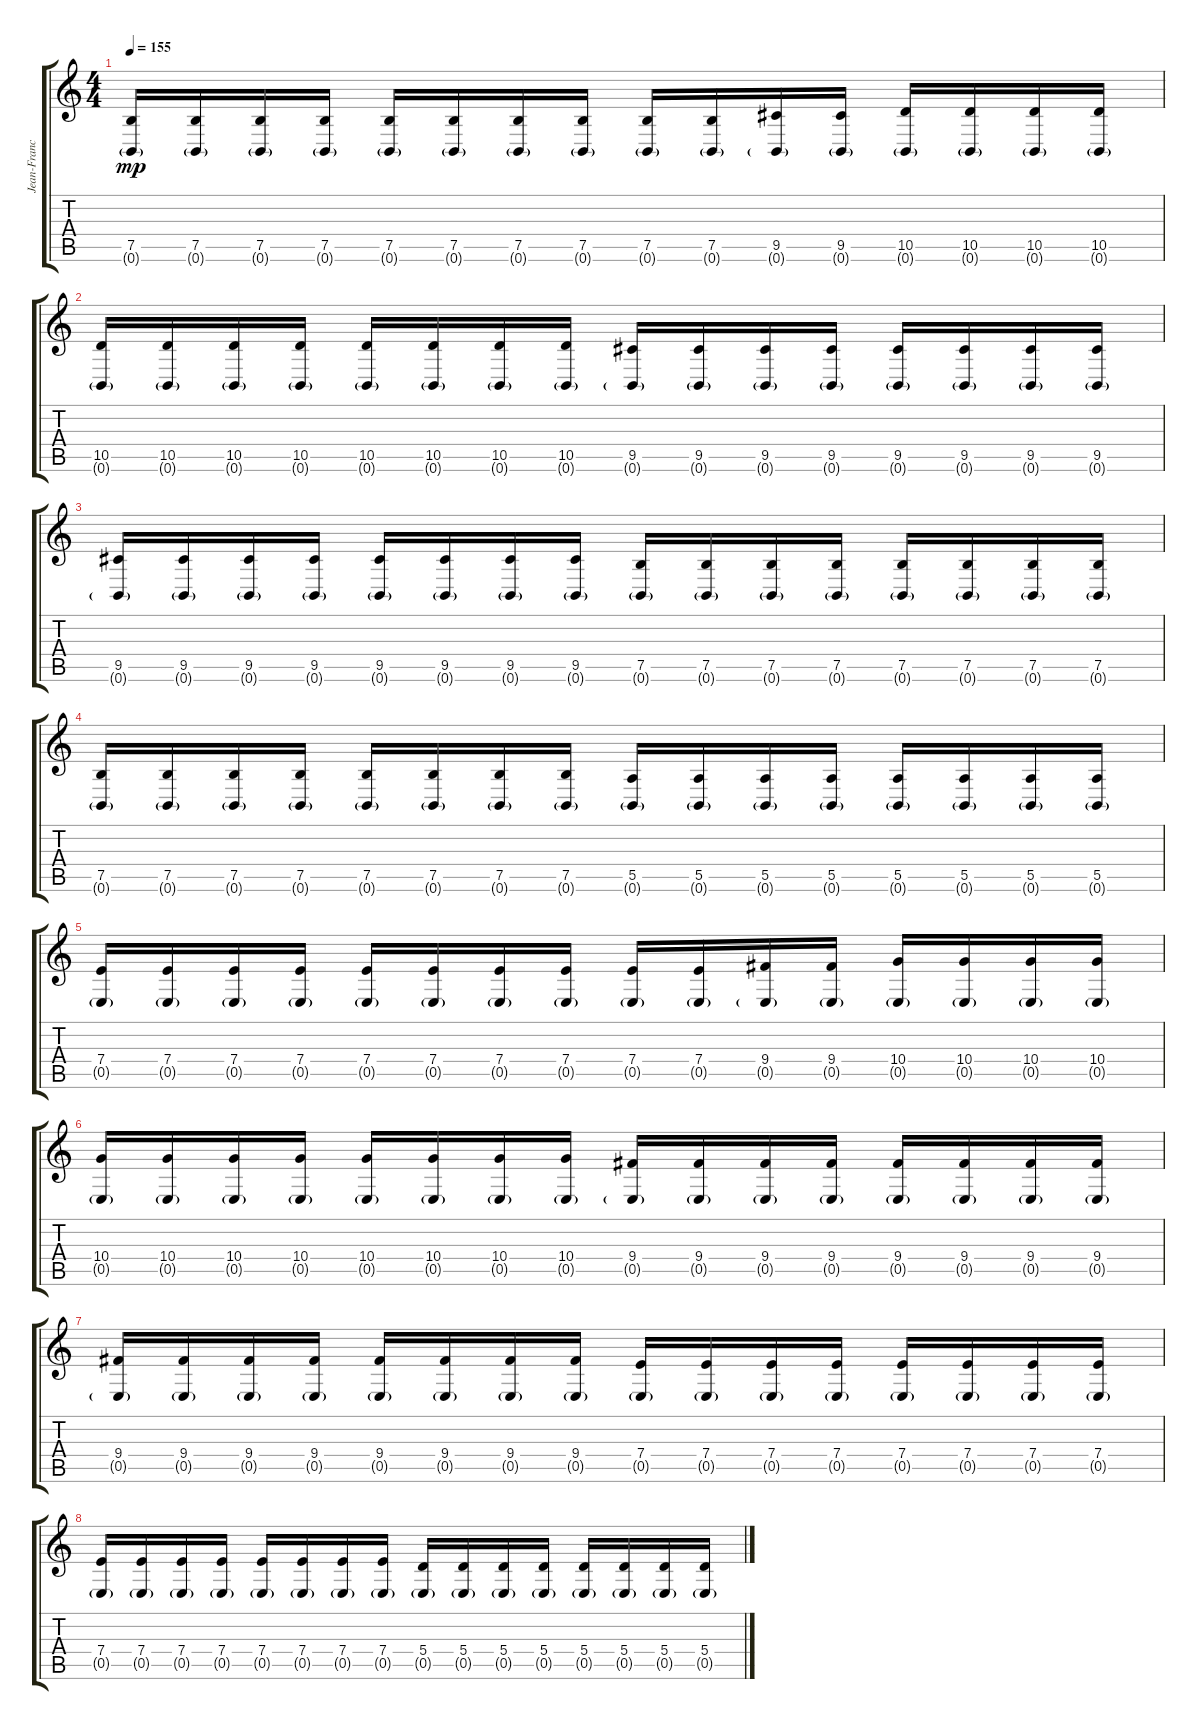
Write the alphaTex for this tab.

\track ("Jean-Francois Dagenals (Lead)" "Jean-Franc") {instrument distortionguitar}
\staff {score tabs}
\tuning (B3 Gb3 D3 A2 E2 B1) {hide}
\ts (4 4)
\tempo 155
\clef g2
\ks c
(7.5 0.6{g}).16{dy mp} (7.5 0.6{g}).16 (7.5 0.6{g}).16 (7.5 0.6{g}).16 (7.5 0.6{g}).16 (7.5 0.6{g}).16 (7.5 0.6{g}).16 (7.5 0.6{g}).16 (7.5 0.6{g}).16 (7.5 0.6{g}).16 (9.5 0.6{g}).16 (9.5 0.6{g}).16 (10.5 0.6{g}).16 (10.5 0.6{g}).16 (10.5 0.6{g}).16 (10.5 0.6{g}).16 |
(10.5 0.6{g}).16 (10.5 0.6{g}).16 (10.5 0.6{g}).16 (10.5 0.6{g}).16 (10.5 0.6{g}).16 (10.5 0.6{g}).16 (10.5 0.6{g}).16 (10.5 0.6{g}).16 (9.5 0.6{g}).16 (9.5 0.6{g}).16 (9.5 0.6{g}).16 (9.5 0.6{g}).16 (9.5 0.6{g}).16 (9.5 0.6{g}).16 (9.5 0.6{g}).16 (9.5 0.6{g}).16 |
(9.5 0.6{g}).16 (9.5 0.6{g}).16 (9.5 0.6{g}).16 (9.5 0.6{g}).16 (9.5 0.6{g}).16 (9.5 0.6{g}).16 (9.5 0.6{g}).16 (9.5 0.6{g}).16 (7.5 0.6{g}).16 (7.5 0.6{g}).16 (7.5 0.6{g}).16 (7.5 0.6{g}).16 (7.5 0.6{g}).16 (7.5 0.6{g}).16 (7.5 0.6{g}).16 (7.5 0.6{g}).16 |
(7.5 0.6{g}).16 (7.5 0.6{g}).16 (7.5 0.6{g}).16 (7.5 0.6{g}).16 (7.5 0.6{g}).16 (7.5 0.6{g}).16 (7.5 0.6{g}).16 (7.5 0.6{g}).16 (5.5 0.6{g}).16 (5.5 0.6{g}).16 (5.5 0.6{g}).16 (5.5 0.6{g}).16 (5.5 0.6{g}).16 (5.5 0.6{g}).16 (5.5 0.6{g}).16 (5.5 0.6{g}).16 |
(7.4 0.5{g}).16 (7.4 0.5{g}).16 (7.4 0.5{g}).16 (7.4 0.5{g}).16 (7.4 0.5{g}).16 (7.4 0.5{g}).16 (7.4 0.5{g}).16 (7.4 0.5{g}).16 (7.4 0.5{g}).16 (7.4 0.5{g}).16 (9.4 0.5{g}).16 (9.4 0.5{g}).16 (10.4 0.5{g}).16 (10.4 0.5{g}).16 (10.4 0.5{g}).16 (10.4 0.5{g}).16 |
(10.4 0.5{g}).16 (10.4 0.5{g}).16 (10.4 0.5{g}).16 (10.4 0.5{g}).16 (10.4 0.5{g}).16 (10.4 0.5{g}).16 (10.4 0.5{g}).16 (10.4 0.5{g}).16 (9.4 0.5{g}).16 (9.4 0.5{g}).16 (9.4 0.5{g}).16 (9.4 0.5{g}).16 (9.4 0.5{g}).16 (9.4 0.5{g}).16 (9.4 0.5{g}).16 (9.4 0.5{g}).16 |
(9.4 0.5{g}).16 (9.4 0.5{g}).16 (9.4 0.5{g}).16 (9.4 0.5{g}).16 (9.4 0.5{g}).16 (9.4 0.5{g}).16 (9.4 0.5{g}).16 (9.4 0.5{g}).16 (7.4 0.5{g}).16 (7.4 0.5{g}).16 (7.4 0.5{g}).16 (7.4 0.5{g}).16 (7.4 0.5{g}).16 (7.4 0.5{g}).16 (7.4 0.5{g}).16 (7.4 0.5{g}).16 |
(7.4 0.5{g}).16 (7.4 0.5{g}).16 (7.4 0.5{g}).16 (7.4 0.5{g}).16 (7.4 0.5{g}).16 (7.4 0.5{g}).16 (7.4 0.5{g}).16 (7.4 0.5{g}).16 (5.4 0.5{g}).16 (5.4 0.5{g}).16 (5.4 0.5{g}).16 (5.4 0.5{g}).16 (5.4 0.5{g}).16 (5.4 0.5{g}).16 (5.4 0.5{g}).16 (5.4 0.5{g}).16
